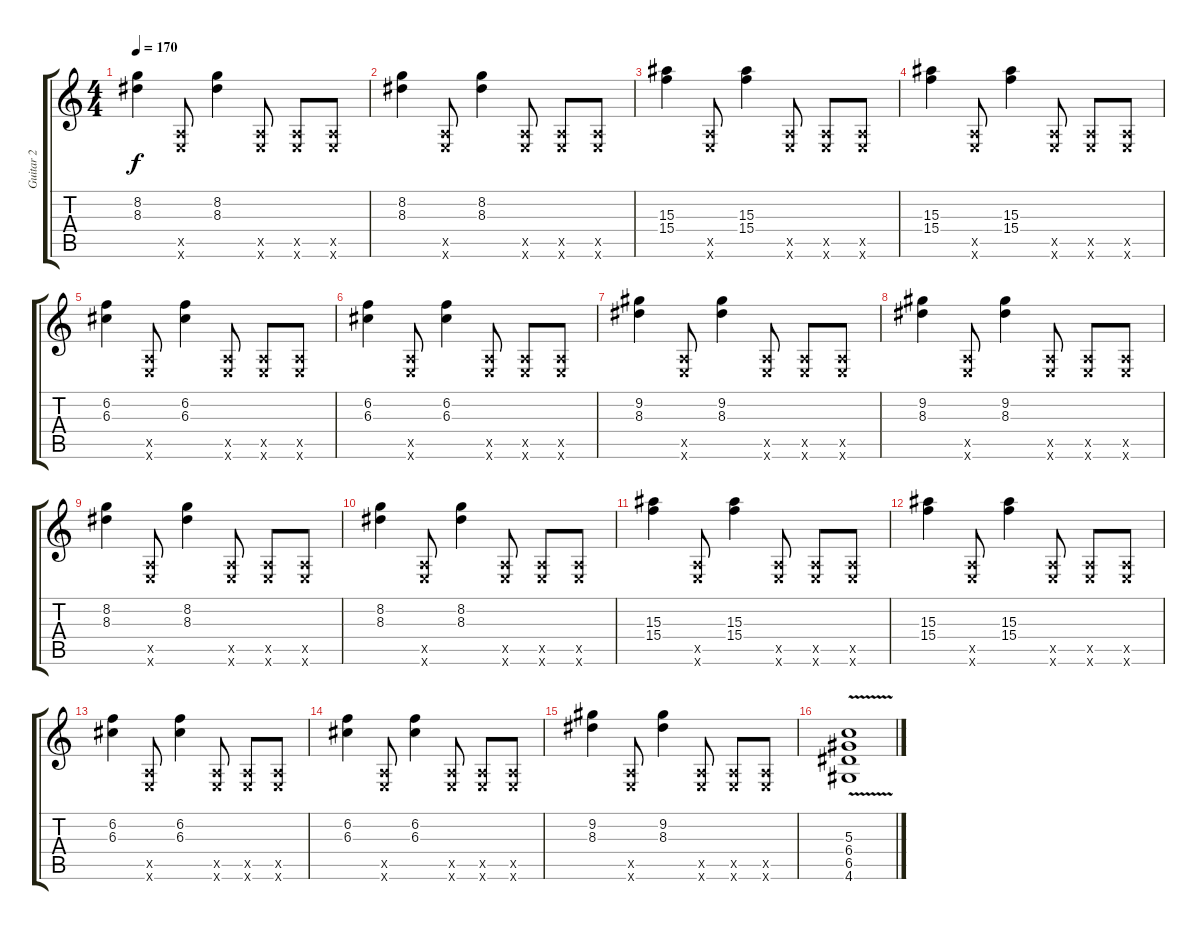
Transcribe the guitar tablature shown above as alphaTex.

\track ("Guitar 2" "Guitar 2") {instrument overdrivenguitar}
\staff {score tabs}
\tuning (E4 B3 G3 D3 A2 E2) {hide}
\ts (4 4)
\tempo 170
\clef g2
\ks c
(8.2 8.3).4{dy f} (0.5{x} 0.6{x}).8 (8.2 8.3).4 (0.5{x} 0.6{x}).8 (0.5{x} 0.6{x}).8 (0.5{x} 0.6{x}).8 |
(8.2 8.3).4 (0.5{x} 0.6{x}).8 (8.2 8.3).4 (0.5{x} 0.6{x}).8 (0.5{x} 0.6{x}).8 (0.5{x} 0.6{x}).8 |
(15.3 15.4).4 (0.5{x} 0.6{x}).8 (15.3 15.4).4 (0.5{x} 0.6{x}).8 (0.5{x} 0.6{x}).8 (0.5{x} 0.6{x}).8 |
(15.3 15.4).4 (0.5{x} 0.6{x}).8 (15.3 15.4).4 (0.5{x} 0.6{x}).8 (0.5{x} 0.6{x}).8 (0.5{x} 0.6{x}).8 |
(6.2 6.3).4 (0.5{x} 0.6{x}).8 (6.2 6.3).4 (0.5{x} 0.6{x}).8 (0.5{x} 0.6{x}).8 (0.5{x} 0.6{x}).8 |
(6.2 6.3).4 (0.5{x} 0.6{x}).8 (6.2 6.3).4 (0.5{x} 0.6{x}).8 (0.5{x} 0.6{x}).8 (0.5{x} 0.6{x}).8 |
(9.2 8.3).4 (0.5{x} 0.6{x}).8 (9.2 8.3).4 (0.5{x} 0.6{x}).8 (0.5{x} 0.6{x}).8 (0.5{x} 0.6{x}).8 |
(9.2 8.3).4 (0.5{x} 0.6{x}).8 (9.2 8.3).4 (0.5{x} 0.6{x}).8 (0.5{x} 0.6{x}).8 (0.5{x} 0.6{x}).8 |
(8.2 8.3).4 (0.5{x} 0.6{x}).8 (8.2 8.3).4 (0.5{x} 0.6{x}).8 (0.5{x} 0.6{x}).8 (0.5{x} 0.6{x}).8 |
(8.2 8.3).4 (0.5{x} 0.6{x}).8 (8.2 8.3).4 (0.5{x} 0.6{x}).8 (0.5{x} 0.6{x}).8 (0.5{x} 0.6{x}).8 |
(15.3 15.4).4 (0.5{x} 0.6{x}).8 (15.3 15.4).4 (0.5{x} 0.6{x}).8 (0.5{x} 0.6{x}).8 (0.5{x} 0.6{x}).8 |
(15.3 15.4).4 (0.5{x} 0.6{x}).8 (15.3 15.4).4 (0.5{x} 0.6{x}).8 (0.5{x} 0.6{x}).8 (0.5{x} 0.6{x}).8 |
(6.2 6.3).4 (0.5{x} 0.6{x}).8 (6.2 6.3).4 (0.5{x} 0.6{x}).8 (0.5{x} 0.6{x}).8 (0.5{x} 0.6{x}).8 |
(6.2 6.3).4 (0.5{x} 0.6{x}).8 (6.2 6.3).4 (0.5{x} 0.6{x}).8 (0.5{x} 0.6{x}).8 (0.5{x} 0.6{x}).8 |
(9.2 8.3).4 (0.5{x} 0.6{x}).8 (9.2 8.3).4 (0.5{x} 0.6{x}).8 (0.5{x} 0.6{x}).8 (0.5{x} 0.6{x}).8 |
(5.3{v} 6.4 6.5 4.6).1
